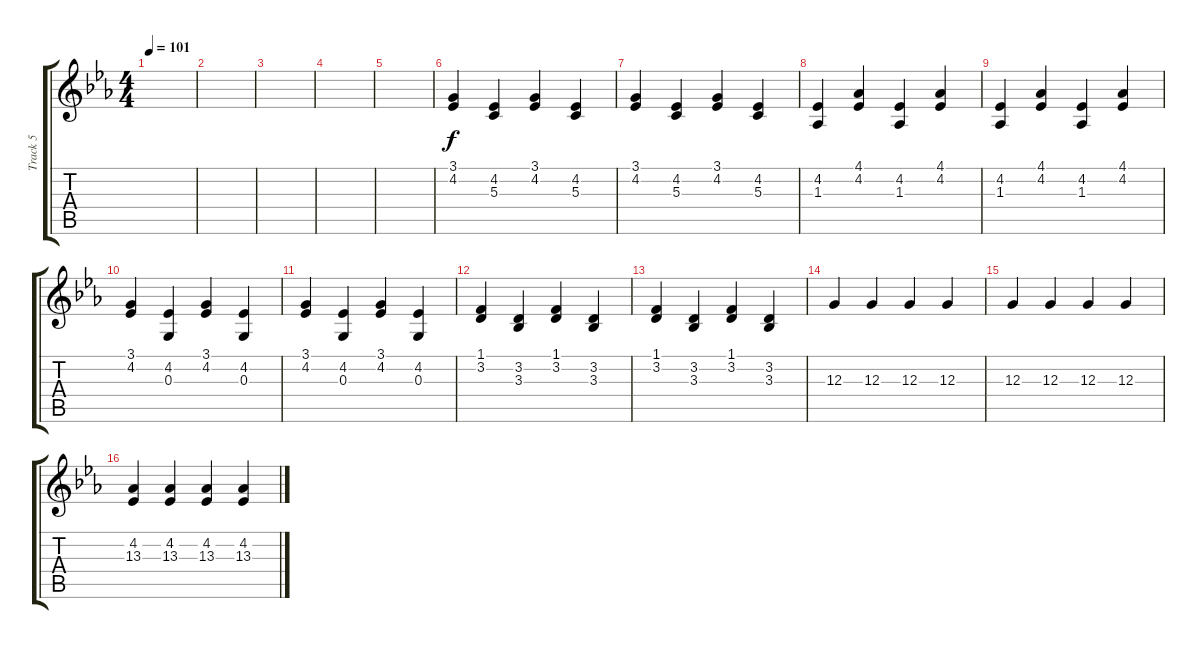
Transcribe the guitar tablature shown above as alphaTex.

\track ("Track 5" "Track 5") {instrument violin}
\staff {score tabs}
\tuning (E4 B3 G3 D3 A2 E2) {hide}
\ts (4 4)
\tempo 101
\clef g2
\ks eb
|
|
|
|
|
(3.1 4.2).4 (4.2 5.3).4 (3.1 4.2).4 (4.2 5.3).4 |
(3.1 4.2).4 (4.2 5.3).4 (3.1 4.2).4 (4.2 5.3).4 |
(4.2 1.3).4 (4.1 4.2).4 (4.2 1.3).4 (4.1 4.2).4 |
(4.2 1.3).4 (4.1 4.2).4 (4.2 1.3).4 (4.1 4.2).4 |
(3.1 4.2).4 (4.2 0.3).4 (3.1 4.2).4 (4.2 0.3).4 |
(3.1 4.2).4 (4.2 0.3).4 (3.1 4.2).4 (4.2 0.3).4 |
(1.1 3.2).4 (3.2 3.3).4 (1.1 3.2).4 (3.2 3.3).4 |
(1.1 3.2).4 (3.2 3.3).4 (1.1 3.2).4 (3.2 3.3).4 |
12.3.4 12.3.4 12.3.4 12.3.4 |
12.3.4 12.3.4 12.3.4 12.3.4 |
(4.2 13.3).4 (4.2 13.3).4 (4.2 13.3).4 (4.2 13.3).4
